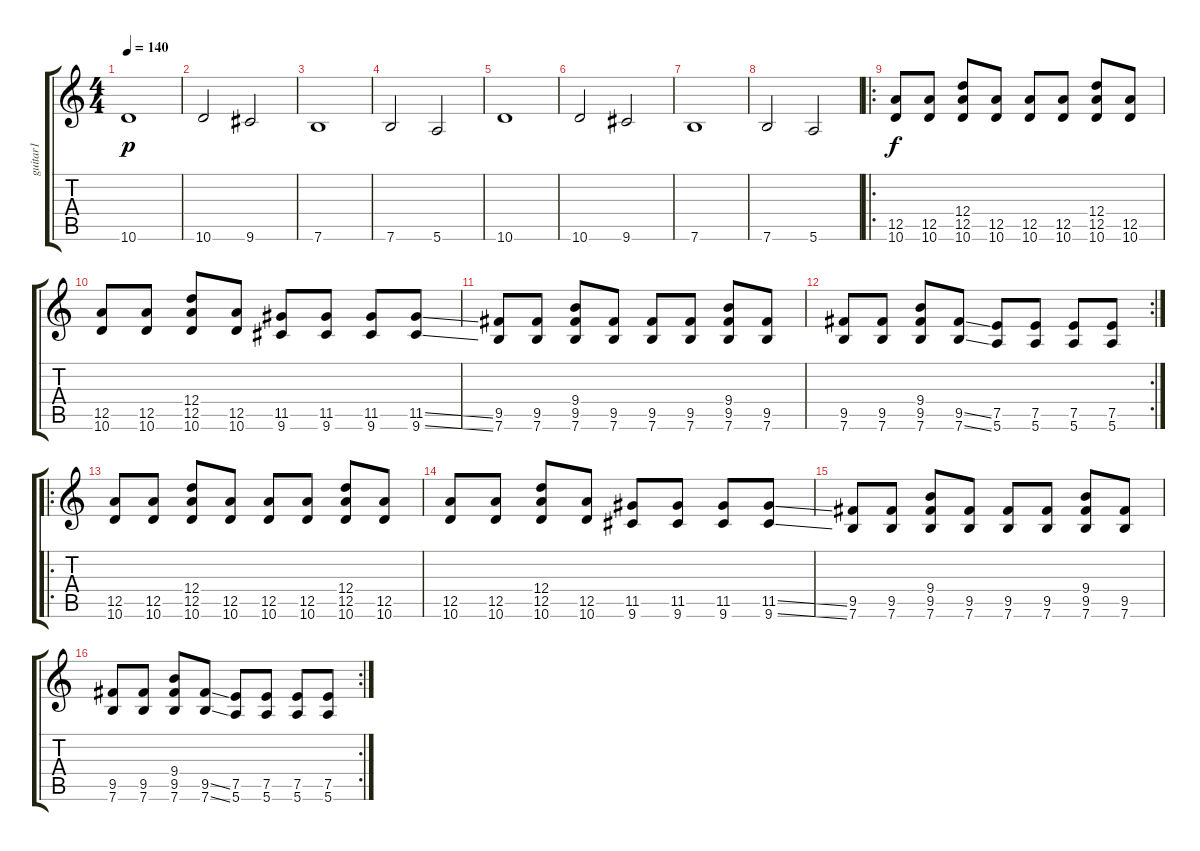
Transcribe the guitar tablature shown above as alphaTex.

\track ("guitar1" "guitar1") {instrument acousticguitarnylon}
\staff {score tabs}
\tuning (E4 B3 G3 D3 A2 E2) {hide}
\ts (4 4)
\tempo 140
\clef g2
\ks c
10.6.1{dy p instrument acousticguitarnylon} |
10.6.2 9.6.2 |
7.6.1 |
7.6.2 5.6.2 |
10.6.1 |
10.6.2 9.6.2 |
7.6.1 |
7.6.2 5.6.2 |
\ro
(12.5 10.6).8{dy f} (12.5 10.6).8 (12.4 12.5 10.6).8 (12.5 10.6).8 (12.5 10.6).8 (12.5 10.6).8 (12.4 12.5 10.6).8 (12.5 10.6).8 |
(12.5 10.6).8 (12.5 10.6).8 (12.4 12.5 10.6).8 (12.5 10.6).8 (11.5 9.6).8 (11.5 9.6).8 (11.5 9.6).8 (11.5{ss} 9.6{ss}).8 |
(9.5 7.6).8 (9.5 7.6).8 (9.4 9.5 7.6).8 (9.5 7.6).8 (9.5 7.6).8 (9.5 7.6).8 (9.4 9.5 7.6).8 (9.5 7.6).8 |
\rc 2
(9.5 7.6).8 (9.5 7.6).8 (9.4 9.5 7.6).8 (9.5{ss} 7.6{ss}).8 (7.5 5.6).8 (7.5 5.6).8 (7.5 5.6).8 (7.5 5.6).8 |
\ro
(12.5 10.6).8 (12.5 10.6).8 (12.4 12.5 10.6).8 (12.5 10.6).8 (12.5 10.6).8 (12.5 10.6).8 (12.4 12.5 10.6).8 (12.5 10.6).8 |
(12.5 10.6).8 (12.5 10.6).8 (12.4 12.5 10.6).8 (12.5 10.6).8 (11.5 9.6).8 (11.5 9.6).8 (11.5 9.6).8 (11.5{ss} 9.6{ss}).8 |
(9.5 7.6).8 (9.5 7.6).8 (9.4 9.5 7.6).8 (9.5 7.6).8 (9.5 7.6).8 (9.5 7.6).8 (9.4 9.5 7.6).8 (9.5 7.6).8 |
\rc 2
(9.5 7.6).8 (9.5 7.6).8 (9.4 9.5 7.6).8 (9.5{ss} 7.6{ss}).8 (7.5 5.6).8 (7.5 5.6).8 (7.5 5.6).8 (7.5 5.6).8
